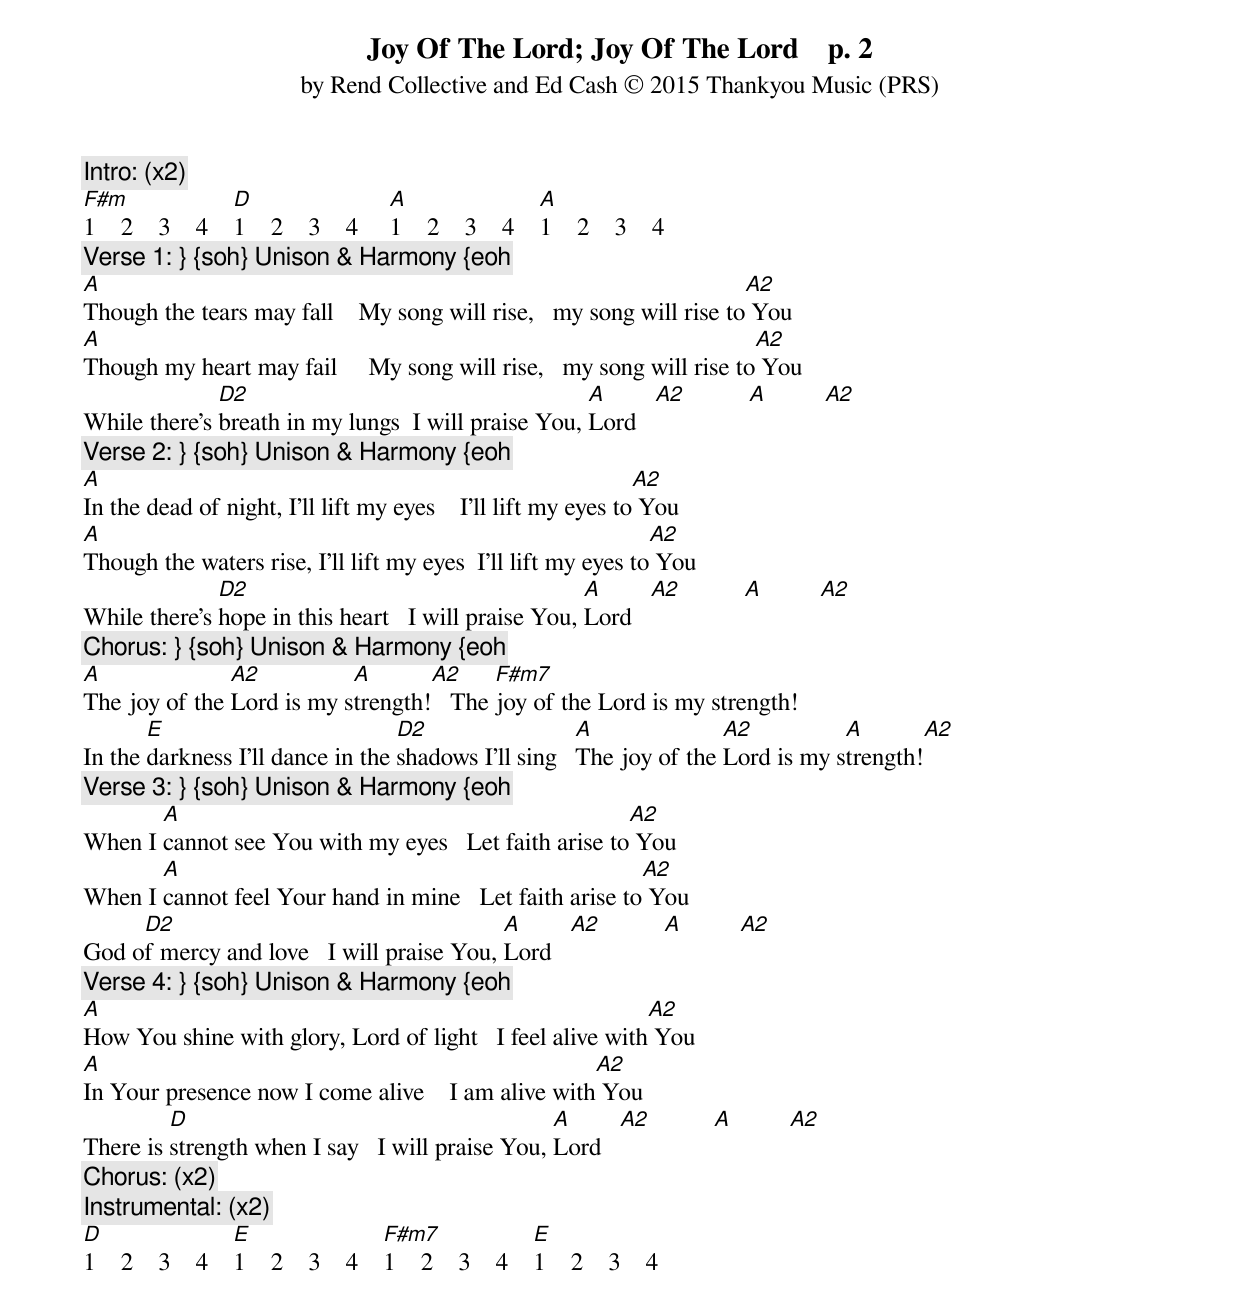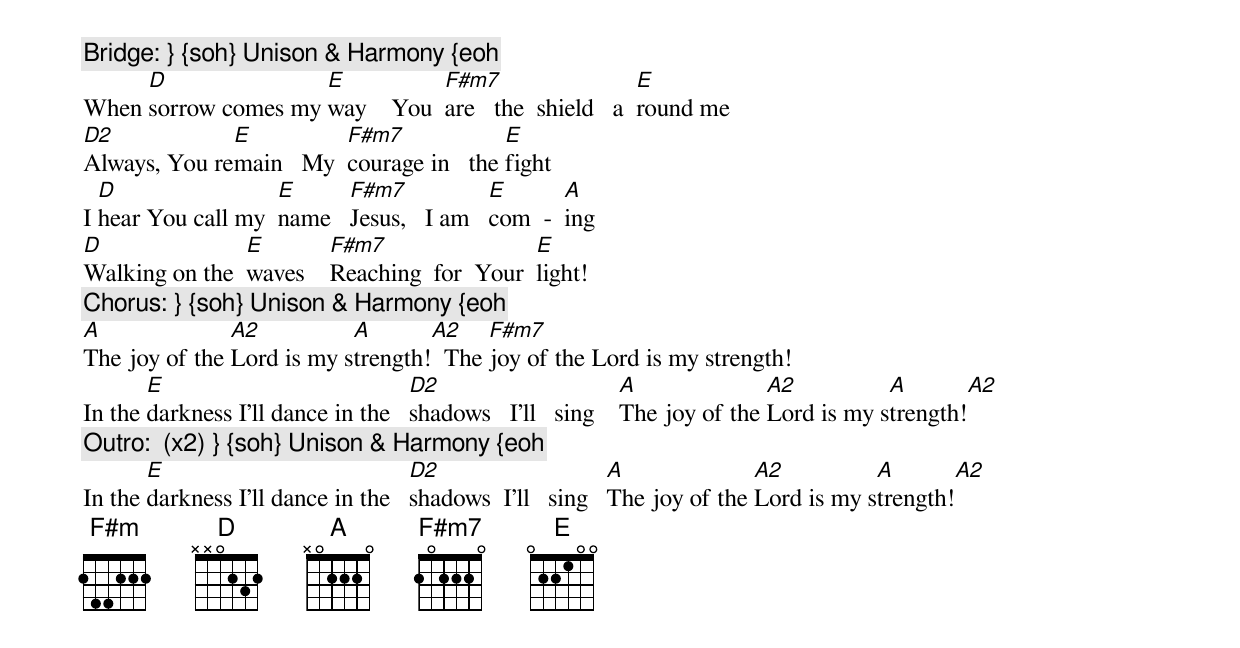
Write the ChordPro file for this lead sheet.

{title:Joy Of The Lord}
{subtitle: by Rend Collective and Ed Cash © 2015 Thankyou Music (PRS) }
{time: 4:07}
{c: Intro: (x2) }
[F#m]1    2    3    4    [D]1    2    3    4     [A]1    2    3    4    [A]1    2    3    4
{c: Verse 1: } {soh} Unison & Harmony {eoh}
[A]Though the tears may fall    My song will rise,   my song will rise to[A2] You
[A]Though my heart may fail     My song will rise,   my song will rise to[A2] You
While there's [D2]breath in my lungs  I will praise You, [A]Lord   [A2]          [A]         [A2]
{c: Verse 2: } {soh} Unison & Harmony {eoh}
[A]In the dead of night, I'll lift my eyes    I'll lift my eyes to[A2] You
[A]Though the waters rise, I'll lift my eyes  I'll lift my eyes to[A2] You
While there's [D2]hope in this heart   I will praise You, [A]Lord   [A2]          [A]         [A2]
{c: Chorus: } {soh} Unison & Harmony {eoh}
[A]The joy of the [A2]Lord is my s[A]trength![A2]   The [F#m7]joy of the Lord is my strength!
In the [E]darkness I'll dance in the [D2]shadows I'll sing   [A]The joy of the [A2]Lord is my s[A]trength![A2]
{c: Verse 3: } {soh} Unison & Harmony {eoh}
When I [A]cannot see You with my eyes   Let faith arise to[A2] You
When I [A]cannot feel Your hand in mine   Let faith arise to[A2] You
God o[D2]f mercy and love   I will praise You, [A]Lord   [A2]          [A]         [A2]
{c: Verse 4: } {soh} Unison & Harmony {eoh}
[A]How You shine with glory, Lord of light   I feel alive with[A2] You
[A]In Your presence now I come alive    I am alive with[A2] You
There is [D]strength when I say   I will praise You, [A]Lord   [A2]          [A]         [A2]
{c: Chorus: (x2) }
{c: Instrumental: (x2) }
[D]1    2    3    4    [E]1    2    3    4    [F#m7]1    2    3    4    [E]1    2    3    4
{new_page}
{title:Joy Of The Lord    p. 2}
{c: Bridge: } {soh} Unison & Harmony {eoh}
When [D]sorrow comes my [E]way    You  [F#m7]are   the  shield   a  [E]round me
[D2]Always, You re[E]main   My  [F#m7]courage in   the [E]fight
I [D]hear You call my  [E]name   [F#m7]Jesus,   I am   [E]com  -  [A]ing
[D]Walking on the  [E]waves    [F#m7]Reaching  for  Your  [E]light!
{c: Chorus: } {soh} Unison & Harmony {eoh}
[A]The joy of the [A2]Lord is my s[A]trength![A2]  The [F#m7]joy of the Lord is my strength!
In the [E]darkness I'll dance in the   [D2]shadows   I'll   sing    [A]The joy of the [A2]Lord is my s[A]trength![A2]
{c: Outro:  (x2) } {soh} Unison & Harmony {eoh}
In the [E]darkness I'll dance in the   [D2]shadows  I'll   sing   [A]The joy of the [A2]Lord is my s[A]trength![A2]
